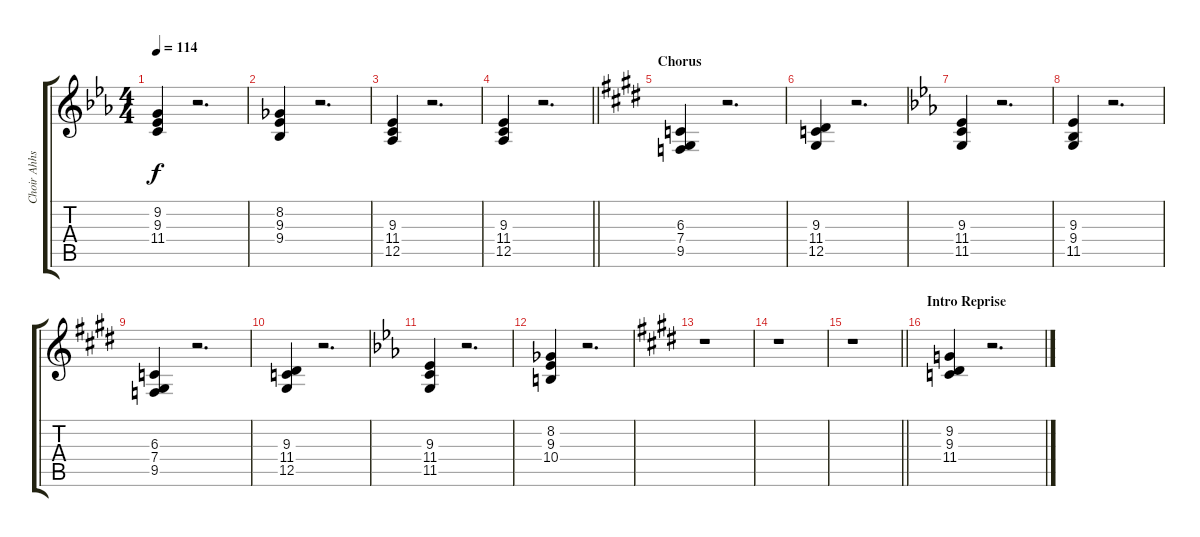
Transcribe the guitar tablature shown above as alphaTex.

\track ("Choir Ahhs" "Choir Ahhs") {instrument choiraahs}
\staff {score tabs}
\tuning (Eb4 Bb3 Gb3 Db3 Ab2 Eb2) {hide}
\ts (4 4)
\tempo 114
\clef g2
\ks eb
(9.2 9.3 11.4).4{dy f} r.2{d} |
(8.2 9.3 9.4).4 r.2{d} |
(9.3 11.4 12.5).4 r.2{d} |
\barLineRight lightlight
(9.3 11.4 12.5).4 r.2{d} |
\section ("" "Chorus")
\ks e
(6.3 7.4 9.5).4 r.2{d} |
\ks c#minor
(9.3 11.4 12.5).4 r.2{d} |
\ks eb
(9.3 11.4 11.5).4 r.2{d} |
(9.3 9.4 11.5).4 r.2{d} |
\ks e
(6.3 7.4 9.5).4 r.2{d} |
\ks c#minor
(9.3 11.4 12.5).4 r.2{d} |
\ks eb
(9.3 11.4 11.5).4 r.2{d} |
(8.2 9.3 10.4).4 r.2{d} |
\ks c#minor
r.1 |
r.1 |
\barLineRight lightlight
r.1 |
\section ("" "Intro Reprise")
\ks e
(9.2 9.3 11.4).4 r.2{d}
